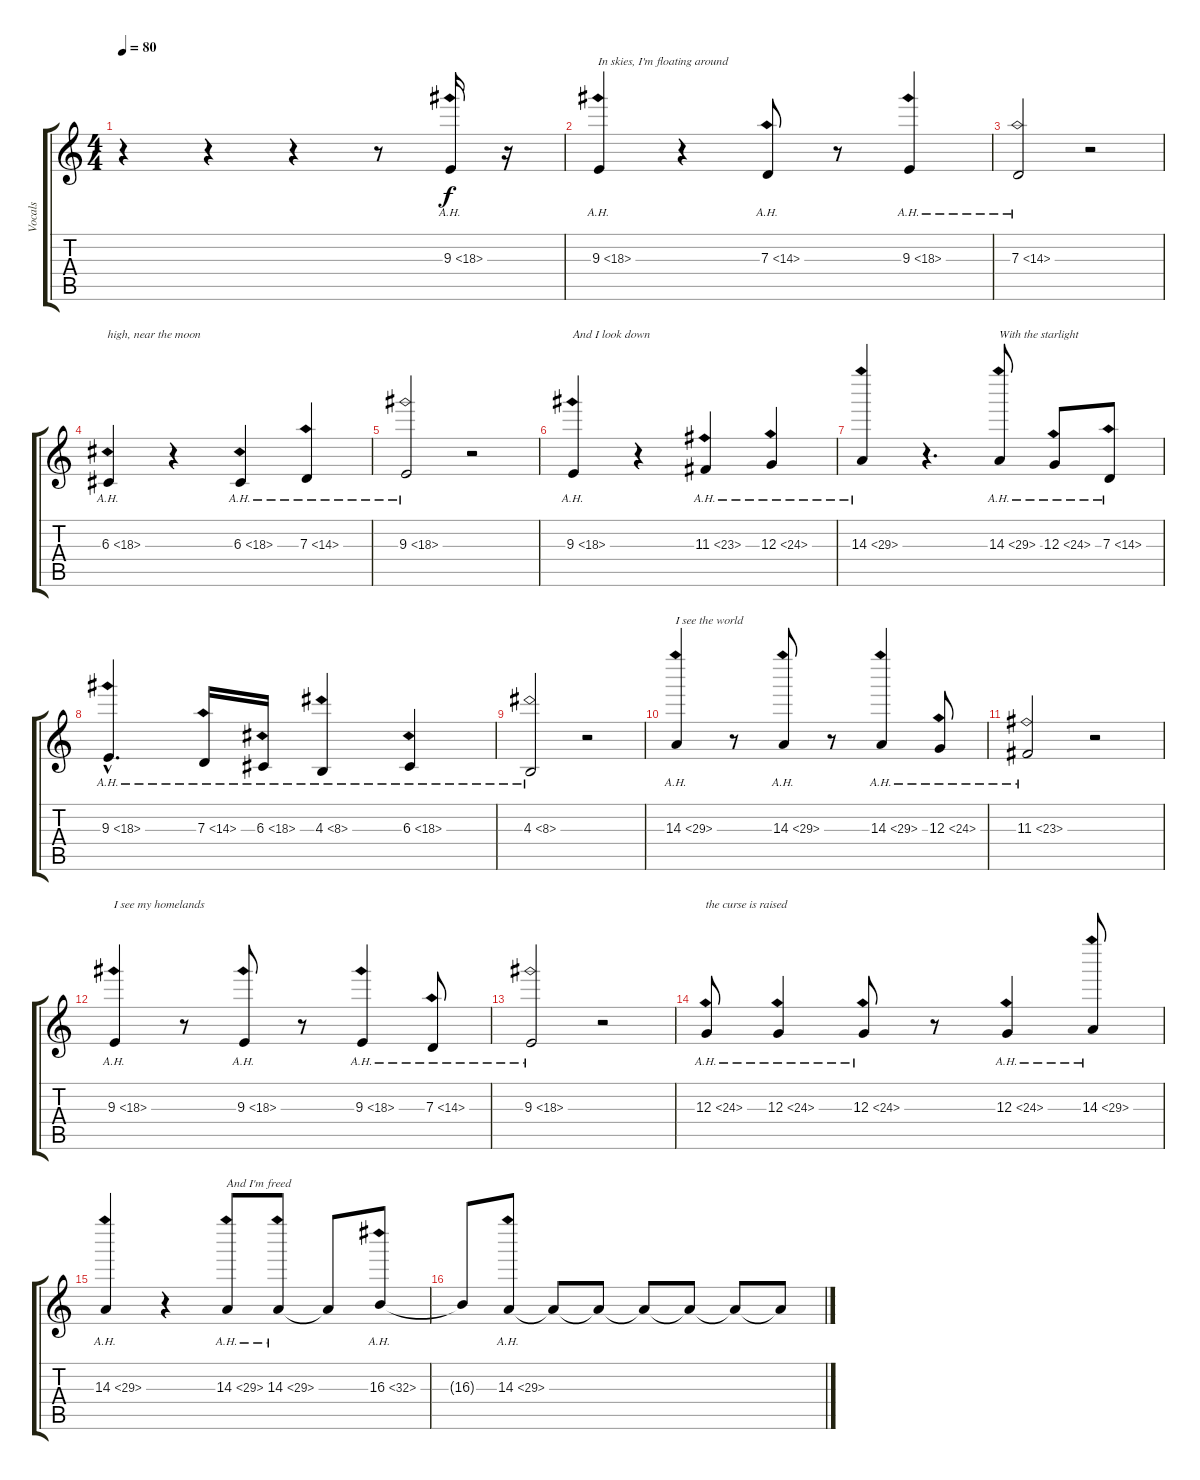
\track ("Vocals" "Vocals") {instrument fx7echoes}
\staff {score tabs}
\tuning (E4 B3 G3 D3 A2 E2) {hide}
\ts (4 4)
\tempo 80
\clef g2
\ks c
r.4{dy f} r.4 r.4 r.8 9.3{ah 9}.16 r.16 |
9.3{ah 9}.4{txt "In skies, I'm floating around"} r.4 7.3{ah 7}.8 r.8 9.3{ah 9}.4 |
7.3{ah 7}.2 r.2 |
6.3{ah 12}.4{txt "high, near the moon"} r.4 6.3{ah 12}.4 7.3{ah 7}.4 |
9.3{ah 9}.2 r.2 |
9.3{ah 9}.4{txt "And I look down"} r.4 11.3{ah 12}.4 12.3{ah 12}.4 |
14.3{ah 15}.4 r.4{d} 14.3{ah 15}.8{txt "With the starlight"} 12.3{ah 12}.8 7.3{ah 7}.8 |
9.3{ah 9 hac}.4{d} 7.3{ah 7}.16 6.3{ah 12}.16 4.3{ah 4}.4 6.3{ah 12}.4 |
4.3{ah 4}.2 r.2 |
14.3{ah 15}.4{txt "I see the world"} r.8 14.3{ah 15}.8 r.8 14.3{ah 15}.4 12.3{ah 12}.8 |
11.3{ah 12}.2 r.2 |
9.3{ah 9}.4{txt "I see my homelands"} r.8 9.3{ah 9}.8 r.8 9.3{ah 9}.4 7.3{ah 7}.8 |
9.3{ah 9}.2 r.2 |
12.3{ah 12}.8{txt "the curse is raised"} 12.3{ah 12}.4 12.3{ah 12}.8 r.8 12.3{ah 12}.4 14.3{ah 15}.8 |
14.3{ah 15}.4 r.4 14.3{ah 15}.8{txt "And I'm freed"} 14.3{ah 15}.8 14.3{t}.8 16.3{ah 16}.8 |
16.3{t}.8 14.3{ah 15}.8 14.3{t}.8 14.3{t}.8 14.3{t}.8 14.3{t}.8 14.3{t}.8 14.3{t}.8
